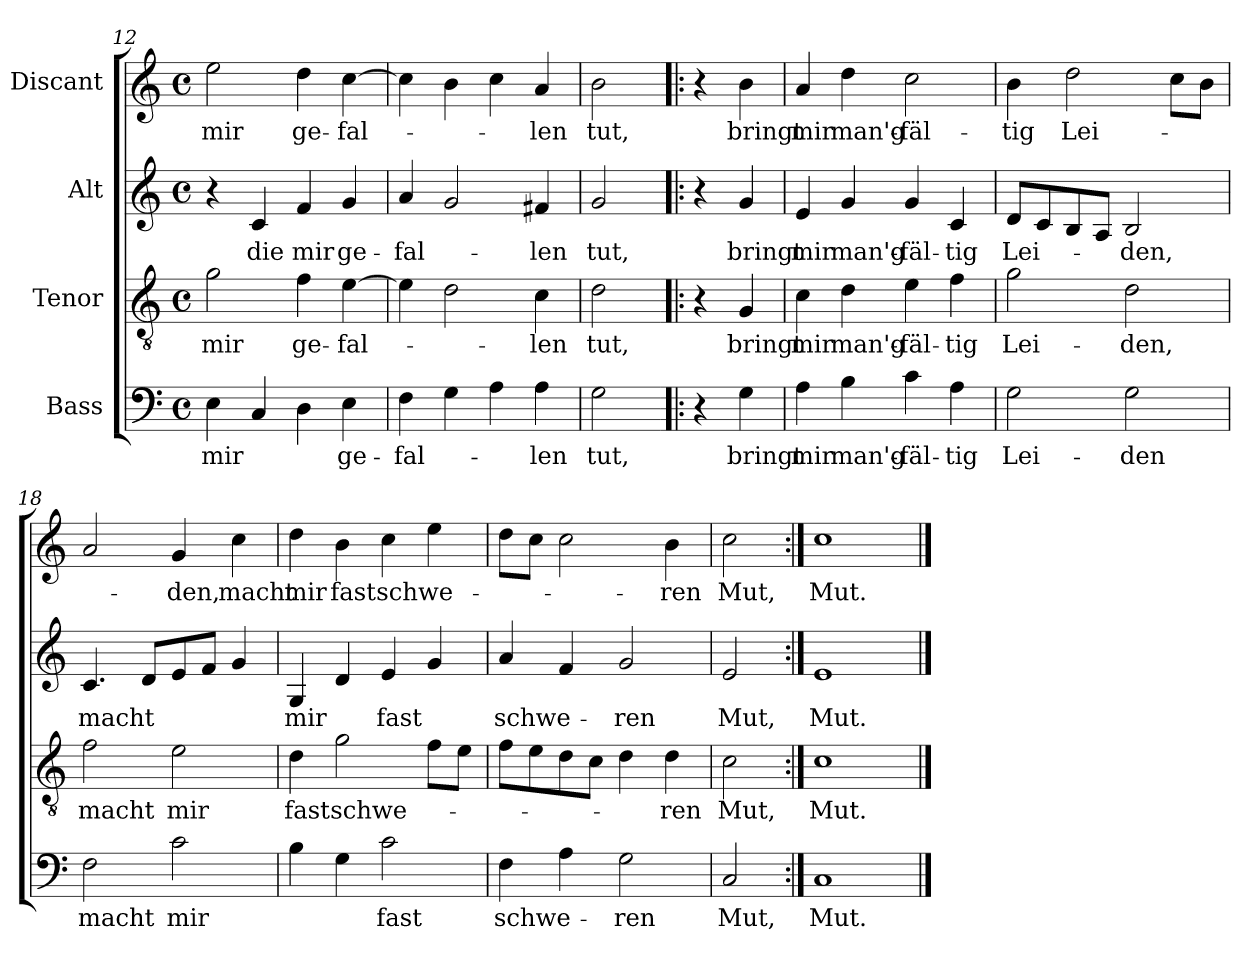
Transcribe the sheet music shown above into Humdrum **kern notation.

**kern	**text	**kern	**text	**kern	**text	**kern	**text
*part4	*part4	*part3	*part3	*part2	*part2	*part1	*part1
*staff4	*staff4	*staff3	*staff3	*staff2	*staff2	*staff1	*staff1
*I"Bass	*	*I"Tenor	*	*I"Alt	*	*I"Discant	*
*clefF4	*	*clefGv2	*	*clefG2	*	*clefG2	*
*k[]	*	*k[]	*	*k[]	*	*k[]	*
*M4/4	*	*M4/4	*	*M4/4	*	*M4/4	*
*met(c)	*	*met(c)	*	*met(c)	*	*met(c)	*
=12	=12	=12	=12	=12	=12	=12	=12
!	!LO:LY:b	!	!LO:LY:b	!	!	!	!LO:LY:b
4E\	mir	2g\	mir	4r	.	2ee\	mir
!	!	!	!	!	!LO:LY:b	!	!
4C/	.	.	.	4c/	die	.	.
!	!	!	!LO:LY:b	!	!LO:LY:b	!	!LO:LY:b
4D\	.	4f\	ge-	4f/	mir	4dd\	ge-
!	!LO:LY:b	!	!LO:LY:b	!	!LO:LY:b	!	!LO:LY:b
4E\	ge-	[4e\	-fal-	4g/	ge-	[4cc\	-fal-
=13	=13	=13	=13	=13	=13	=13	=13
!	!LO:LY:b	!	!	!	!LO:LY:b	!	!
4F\	-fal-	4e\]	.	4a/	-fal-	4cc\]	.
4G\	.	2d\	.	2g/	.	4b\	.
4A\	.	.	.	.	.	4cc\	.
!	!LO:LY:b	!	!LO:LY:b	!	!LO:LY:b	!	!LO:LY:b
4A\	-len	4c\	-len	4f#X/	-len	4a/	-len
=14	=14	=14	=14	=14	=14	=14	=14
!	!LO:LY:b	!	!LO:LY:b	!	!LO:LY:b	!	!LO:LY:b
2G\	tut,	2d\	tut,	2g/	tut,	2b\	tut,
=15!|:	=15!|:	=15!|:	=15!|:	=15!|:	=15!|:	=15!|:	=15!|:
4r	.	4r	.	4r	.	4r	.
!	!LO:LY:b	!	!LO:LY:b	!	!LO:LY:b	!	!LO:LY:b
4G\	bringt	4G/	bringt	4g/	bringt	4b\	bringt
=16	=16	=16	=16	=16	=16	=16	=16
!	!LO:LY:b	!	!LO:LY:b	!	!LO:LY:b	!	!LO:LY:b
4A\	mir	4c\	mir	4e/	mir	4a/	mir
!	!LO:LY:b	!	!LO:LY:b	!	!LO:LY:b	!	!LO:LY:b
4B\	man'g-	4d\	man'g-	4g/	man'g-	4dd\	man'g-
!	!LO:LY:b	!	!LO:LY:b	!	!LO:LY:b	!	!LO:LY:b
4c\	-fäl-	4e\	-fäl-	4g/	-fäl-	2cc\	-fäl-
!	!LO:LY:b	!	!LO:LY:b	!	!LO:LY:b	!	!
4A\	-tig	4f\	-tig	4c/	-tig	.	.
!!LO:LB:g=z
=17	=17	=17	=17	=17	=17	=17	=17
!	!LO:LY:b	!	!LO:LY:b	!	!LO:LY:b	!	!LO:LY:b
2G\	Lei-	2g\	Lei-	8d/L	Lei-	4b\	-tig
.	.	.	.	8c/	.	.	.
!	!	!	!	!	!	!	!LO:LY:b
.	.	.	.	8B/	.	2dd\	Lei-
.	.	.	.	8A/J	.	.	.
!	!LO:LY:b	!	!LO:LY:b	!	!LO:LY:b	!	!
2G\	-den	2d\	-den,	2B/	-den,	.	.
.	.	.	.	.	.	8cc\L	.
.	.	.	.	.	.	8b\J	.
=18	=18	=18	=18	=18	=18	=18	=18
!	!LO:LY:b	!	!LO:LY:b	!	!LO:LY:b	!	!
2F\	macht	2f\	macht	4.c/	macht	2a/	.
.	.	.	.	8d/L	.	.	.
!	!LO:LY:b	!	!LO:LY:b	!	!	!	!LO:LY:b
2c\	mir	2e\	mir	8e/	.	4g/	-den,
.	.	.	.	8f/J	.	.	.
!	!	!	!	!	!	!	!LO:LY:b
.	.	.	.	4g/	.	4cc\	macht
=19	=19	=19	=19	=19	=19	=19	=19
!	!	!	!LO:LY:b	!	!LO:LY:b	!	!LO:LY:b
4B\	.	4d\	fast	4G/	mir	4dd\	mir
!	!	!	!LO:LY:b	!	!	!	!LO:LY:b
4G\	.	2g\	schwe-	4d/	.	4b\	fast
!	!LO:LY:b	!	!	!	!LO:LY:b	!	!LO:LY:b
2c\	fast	.	.	4e/	fast	4cc\	schwe-
.	.	8f\L	.	4g/	.	4ee\	.
.	.	8e\J	.	.	.	.	.
=20	=20	=20	=20	=20	=20	=20	=20
!	!LO:LY:b	!	!	!	!LO:LY:b	!	!
4F\	schwe-	8f\L	.	4a/	schwe-	8dd\L	.
.	.	8e\	.	.	.	8cc\J	.
4A\	.	8d\	.	4f/	.	2cc\	.
.	.	8c\J	.	.	.	.	.
!	!LO:LY:b	!	!	!	!LO:LY:b	!	!
2G\	-ren	4d\	.	2g/	-ren	.	.
!	!	!	!LO:LY:b	!	!	!	!LO:LY:b
.	.	4d\	-ren	.	.	4b\	-ren
=21	=21	=21	=21	=21	=21	=21	=21
!	!LO:LY:b	!	!LO:LY:b	!	!LO:LY:b	!	!LO:LY:b
2C/	Mut,	2c\	Mut,	2e/	Mut,	2cc\	Mut,
=22:|!	=22:|!	=22:|!	=22:|!	=22:|!	=22:|!	=22:|!	=22:|!
!	!LO:LY:b	!	!LO:LY:b	!	!LO:LY:b	!	!LO:LY:b
1C	Mut.	1c	Mut.	1e	Mut.	1cc	Mut.
==	==	==	==	==	==	==	==
*-	*-	*-	*-	*-	*-	*-	*-
